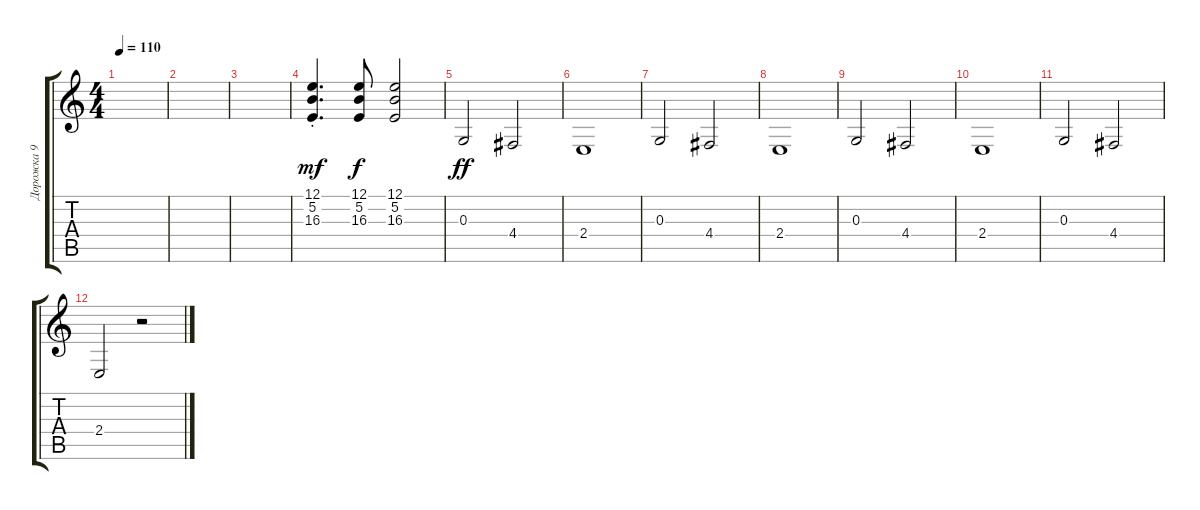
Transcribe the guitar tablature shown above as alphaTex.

\track ("Дорожка 9" "Дорожка 9") {instrument stringensemble1}
\staff {score tabs}
\tuning (E4 B3 G3 D3 A2 E2) {hide}
\ts (4 4)
\tempo 110
\clef g2
\ks c
|
|
|
(12.1{st} 5.2 16.3).4{d dy mf} (12.1 5.2 16.3).8{dy f} (12.1 5.2 16.3).2 |
0.3.2{dy ff} 4.4.2 |
2.4.1 |
0.3.2 4.4.2 |
2.4.1 |
0.3.2 4.4.2 |
2.4.1 |
0.3.2 4.4.2 |
2.4.2 r.2
